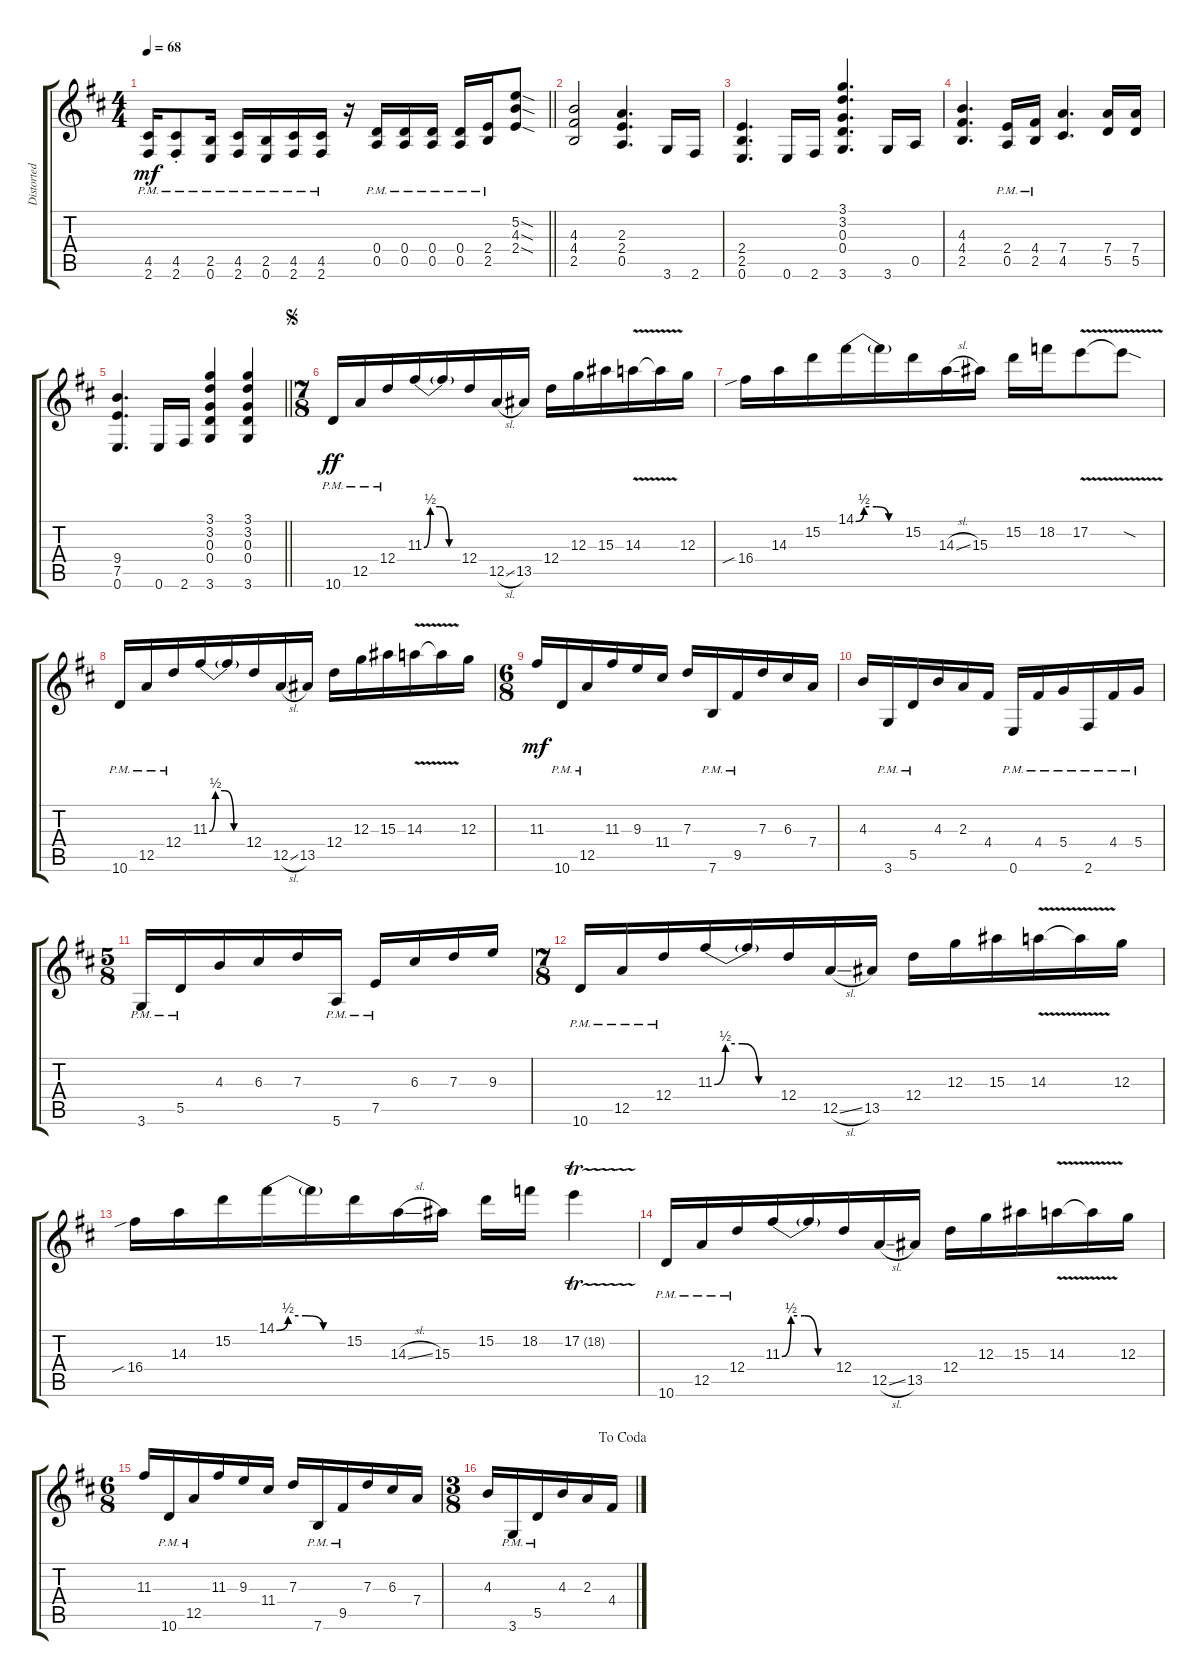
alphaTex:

\track ("Distorted [Left]" "Distorted ") {instrument overdrivenguitar}
\staff {score tabs}
\tuning (E4 B3 G3 D3 A2 E2) {hide}
\ts (4 4)
\tempo 68
\clef g2
\barLineRight lightlight
\ks d
(4.5{pm} 2.6{pm}).16{dy mf} (4.5{pm st} 2.6{pm st}).8 (2.5{pm} 0.6{pm}).16 (4.5{pm} 2.6{pm}).16 (2.5{pm} 0.6{pm}).16 (4.5{pm} 2.6{pm}).16 (4.5{pm} 2.6{pm}).16 r.16 (0.4{pm} 0.5{pm}).16 (0.4{pm} 0.5{pm}).16 (0.4{pm} 0.5{pm}).16 (0.4{pm} 0.5{pm}).16 (2.4{pm} 2.5{pm}).16 (5.2{sod} 4.3{sod} 2.4{sod}).8 |
(4.3 4.4 2.5).2 (2.3 2.4 0.5).4{d} 3.6.16 2.6.16 |
(2.4 2.5 0.6).4{d} 0.6.16 2.6.16 (3.1 3.2 0.3 0.4 3.6).4{d} 3.6.16 0.5.16 |
(4.3 4.4 2.5).4{d} (2.4{pm} 0.5{pm}).16 (4.4{pm} 2.5{pm}).16 (7.4 4.5).4{d} (7.4 5.5).16 (7.4 5.5).16 |
\barLineRight lightlight
(9.4 7.5 0.6).4{d} 0.6.16 2.6.16 (3.1 3.2 0.3 0.4 3.6).4 (3.1 3.2 0.3 0.4 3.6).4 |
\ts (7 8)
\jump segno
10.6{pm}.16{dy ff} 12.5{pm}.16 12.4{pm}.16 11.3{be (custom 0 0 10 2 25 2 40 0 60 0)}.16 11.3{t}.16 12.4.16 12.5{sl}.16 13.5.16 12.4.16 12.3.16 15.3.16 14.3{v}.16 14.3{v t}.16 12.3.16 |
16.4{sib}.16 14.3.16 15.2.16 14.1{be (custom 0 0 10 2 25 2 40 0 60 0)}.16 14.1{t}.16 15.2.16 14.3{sl}.16 15.3.16 15.2.16 18.2.16 17.2{v}.8 17.2{sod t}.8 |
10.6{pm}.16 12.5{pm}.16 12.4{pm}.16 11.3{be (custom 0 0 10 2 25 2 40 0 60 0)}.16 11.3{t}.16 12.4.16 12.5{sl}.16 13.5.16 12.4.16 12.3.16 15.3.16 14.3{v}.16 14.3{v t}.16 12.3.16 |
\ts (6 8)
11.3.16{dy mf} 10.6{pm}.16 12.5{pm}.16 11.3.16 9.3.16 11.4.16 7.3.16 7.6{pm}.16 9.5{pm}.16 7.3.16 6.3.16 7.4.16 |
4.3.16 3.6{pm}.16 5.5{pm}.16 4.3.16 2.3.16 4.4.16 0.6{pm}.16 4.4{pm}.16 5.4{pm}.16 2.6{pm}.16 4.4{pm}.16 5.4{pm}.16 |
\ts (5 8)
3.6{pm}.16 5.5{pm}.16 4.3.16 6.3.16 7.3.16 5.6{pm}.16 7.5{pm}.16 6.3.16 7.3.16 9.3.16 |
\ts (7 8)
10.6{pm}.16 12.5{pm}.16 12.4{pm}.16 11.3{be (custom 0 0 10 2 25 2 40 0 60 0)}.16 11.3{t}.16 12.4.16 12.5{sl}.16 13.5.16 12.4.16 12.3.16 15.3.16 14.3{v}.16 14.3{v t}.16 12.3.16 |
16.4{sib}.16 14.3.16 15.2.16 14.1{be (custom 0 0 10 2 25 2 40 0 60 0)}.16 14.1{t}.16 15.2.16 14.3{sl}.16 15.3.16 15.2.16 18.2.16 17.2{tr (18 32)}.4 |
10.6{pm}.16 12.5{pm}.16 12.4{pm}.16 11.3{be (custom 0 0 10 2 25 2 40 0 60 0)}.16 11.3{t}.16 12.4.16 12.5{sl}.16 13.5.16 12.4.16 12.3.16 15.3.16 14.3{v}.16 14.3{v t}.16 12.3.16 |
\ts (6 8)
11.3.16 10.6{pm}.16 12.5{pm}.16 11.3.16 9.3.16 11.4.16 7.3.16 7.6{pm}.16 9.5{pm}.16 7.3.16 6.3.16 7.4.16 |
\ts (3 8)
\jump dacoda
4.3.16 3.6{pm}.16 5.5{pm}.16 4.3.16 2.3.16 4.4.16
